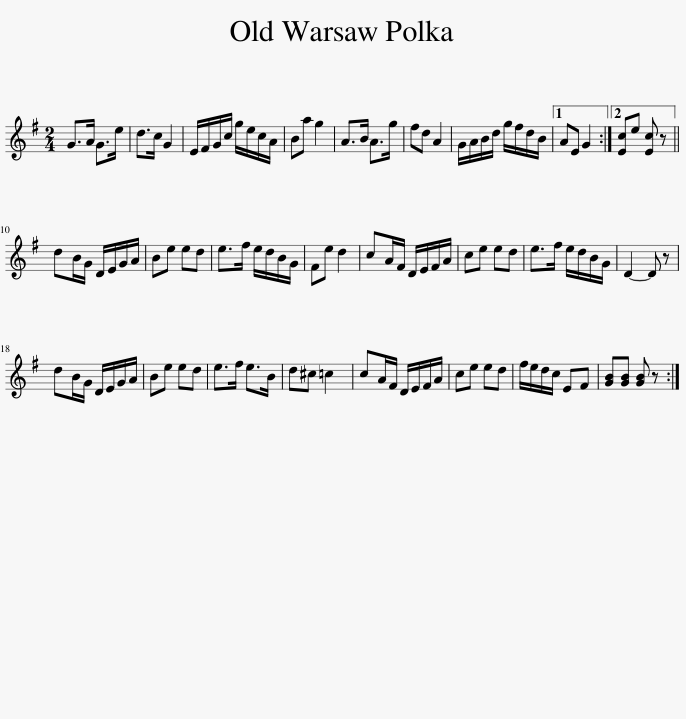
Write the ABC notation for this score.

X:1
L:1/8
M:2/4
I:linebreak $
K:G
V:1 treble
V:1
 G>A G>e | d>c G2 | E/F/G/c/ g/e/c/A/ | Ba g2 | A>B A>g | %5
 fd A2 | G/A/B/d/ g/f/d/B/ |1 AE G2 :|2 [Ec]e [Ec] z ||$ dB/G/ D/E/G/A/ | %10
 Be ed | e>f e/d/B/G/ | Fe d2 | cA/F/ D/E/F/A/ | ce ed | %15
 e>f e/d/B/G/ | D2- D z |$ dB/G/ D/E/G/A/ | Be ed | e>f e>B | %20
 d^c =c2 | cA/F/ D/E/F/A/ | ce ed | f/e/d/c/ EF | [GB][GB] [GB] z :| %25
